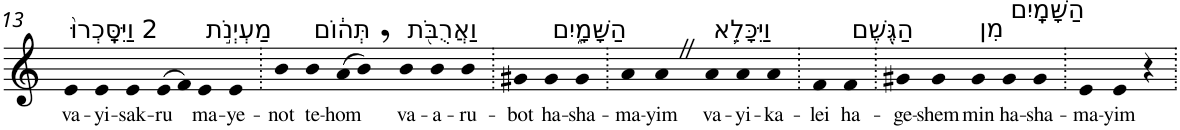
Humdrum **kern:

**kern	**text
*part1	*part1
*staff1	*staff1
*I"Piano	*
*I'Pno	*
!!LO:PB:g=z
*clefG2	*
*k[]	*
=13	=13
!LO:TX:a:t=2 וַיִּסָּֽכְרוּ֙	!
!	!LO:LY:b
4e	va-
!	!LO:LY:b
4e	-yi-
!	!LO:LY:b
4e	-sak-
!	!LO:LY:b
(>8e	-ru
8f)	.
!LO:TX:a:t=מַעְיְנֹ֣ת	!
!	!LO:LY:b
4e	ma-
!	!LO:LY:b
4e	-ye-
=14.	=14.
!	!LO:LY:b
4b	-not
!LO:TX:a:t=תְּה֔וֹם	!
!	!LO:LY:b
4b	te-
!	!LO:LY:b
(>8a	-hom
8b,)	.
!LO:TX:a:t=וַאֲרֻבֹּ֖ת	!
!	!LO:LY:b
4b	va-
!	!LO:LY:b
4b	-a-
!	!LO:LY:b
4b	-ru-
=15.	=15.
!	!LO:LY:b
4g#X	-bot
!LO:TX:a:t=הַשָּׁמָ֑יִם	!
!	!LO:LY:b
4g#	ha-
!	!LO:LY:b
4g#	-sha-
=16.	=16.
!	!LO:LY:b
4a	-ma-
!	!LO:LY:b
4aZ	-yim
!LO:TX:a:t=וַיִּכָּלֵ֥א	!
!	!LO:LY:b
4a	va-
!	!LO:LY:b
4a	-yi-
!	!LO:LY:b
4a	-ka-
=17.	=17.
!	!LO:LY:b
4f	-lei
!LO:TX:a:t=הַגֶּ֖שֶׁם	!
!	!LO:LY:b
4f	ha-
=18.	=18.
!	!LO:LY:b
4g#X	-ge-
!	!LO:LY:b
4g#	-shem
!LO:TX:a:t=מִן	!
!	!LO:LY:b
4g#	min
!LO:TX:a:t=הַשָּׁמָֽיִם	!
!	!LO:LY:b
4g#	ha-
!	!LO:LY:b
4g#	-sha-
=19.	=19.
!	!LO:LY:b
4e	-ma-
!	!LO:LY:b
4e	-yim
4r	.
=.	=.
*-	*-
